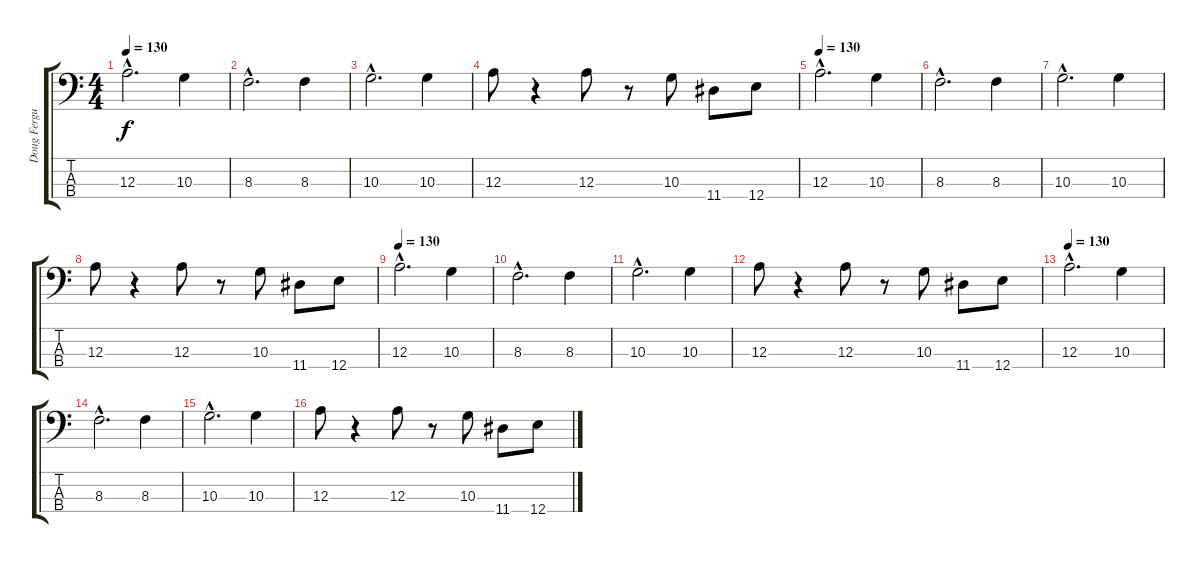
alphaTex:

\track ("Doug Ferguson" "Doug Fergu") {instrument electricbassfinger}
\staff {score tabs}
\tuning (G2 D2 A1 E1) {hide}
\ts (4 4)
\tempo 130
\clef f4
\ks c
12.3{hac}.2{d dy f} 10.3.4 |
8.3{hac}.2{d} 8.3.4 |
10.3{hac}.2{d} 10.3.4 |
12.3.8 r.4 12.3.8 r.8 10.3.8 11.4.8 12.4.8 |
\tempo 130
12.3{hac}.2{d} 10.3.4 |
8.3{hac}.2{d} 8.3.4 |
10.3{hac}.2{d} 10.3.4 |
12.3.8 r.4 12.3.8 r.8 10.3.8 11.4.8 12.4.8 |
\tempo 130
12.3{hac}.2{d} 10.3.4 |
8.3{hac}.2{d} 8.3.4 |
10.3{hac}.2{d} 10.3.4 |
12.3.8 r.4 12.3.8 r.8 10.3.8 11.4.8 12.4.8 |
\tempo 130
12.3{hac}.2{d} 10.3.4 |
8.3{hac}.2{d} 8.3.4 |
10.3{hac}.2{d} 10.3.4 |
12.3.8 r.4 12.3.8 r.8 10.3.8 11.4.8 12.4.8
